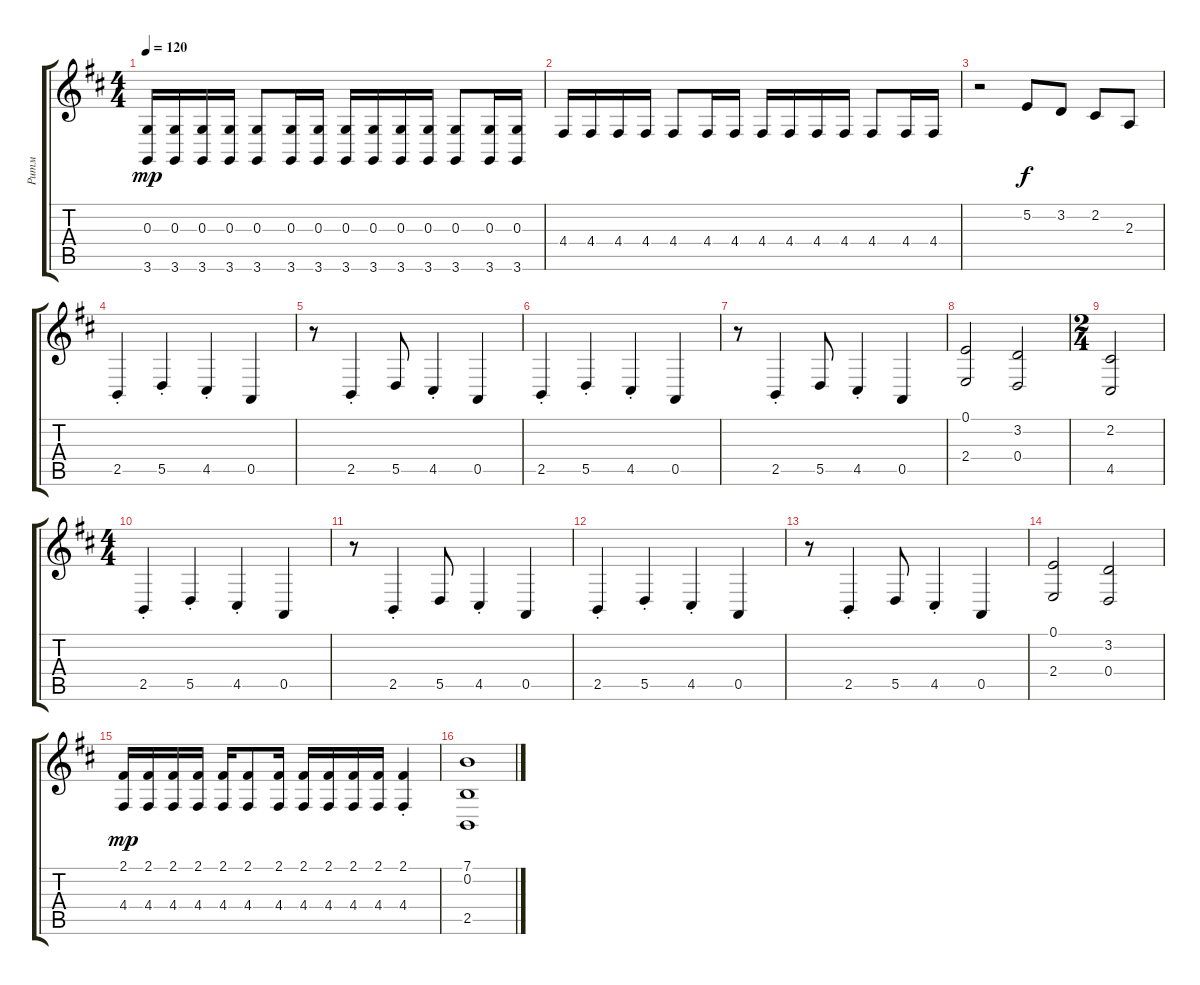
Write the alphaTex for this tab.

\track ("Ритм" "Ритм") {instrument lead2sawtooth}
\staff {score tabs}
\tuning (E4 B3 G3 D3 A2 E2) {hide}
\ts (4 4)
\tempo 120
\clef g2
\ks bminor
(0.3 3.6).16{dy mp} (0.3 3.6).16 (0.3 3.6).16 (0.3 3.6).16 (0.3 3.6).8 (0.3 3.6).16 (0.3 3.6).16 (0.3 3.6).16 (0.3 3.6).16 (0.3 3.6).16 (0.3 3.6).16 (0.3 3.6).8 (0.3 3.6).16 (0.3 3.6).16 |
4.4.16 4.4.16 4.4.16 4.4.16 4.4.8 4.4.16 4.4.16 4.4.16 4.4.16 4.4.16 4.4.16 4.4.8 4.4.16 4.4.16 |
r.2 5.2.8{dy f} 3.2.8 2.2.8 2.3.8 |
\ks d
2.5{st}.4 5.5{st}.4 4.5{st}.4 0.5.4 |
r.8 2.5{st}.4 5.5.8 4.5{st}.4 0.5.4 |
2.5{st}.4 5.5{st}.4 4.5{st}.4 0.5.4 |
r.8 2.5{st}.4 5.5.8 4.5{st}.4 0.5.4 |
(0.1 2.4).2 (3.2 0.4).2 |
\ts (2 4)
(2.2 4.5).2 |
\ts (4 4)
2.5{st}.4 5.5{st}.4 4.5{st}.4 0.5.4 |
r.8 2.5{st}.4 5.5.8 4.5{st}.4 0.5.4 |
2.5{st}.4 5.5{st}.4 4.5{st}.4 0.5.4 |
r.8 2.5{st}.4 5.5.8 4.5{st}.4 0.5.4 |
(0.1 2.4).2 (3.2 0.4).2 |
(2.1 4.4).16{dy mp} (2.1 4.4).16 (2.1 4.4).16 (2.1 4.4).16 (2.1 4.4).16 (2.1 4.4).8 (2.1 4.4).16 (2.1 4.4).16 (2.1 4.4).16 (2.1 4.4).16 (2.1 4.4).16 (2.1{st} 4.4{st}).4 |
\ks bminor
(7.1 0.2 2.5).1
